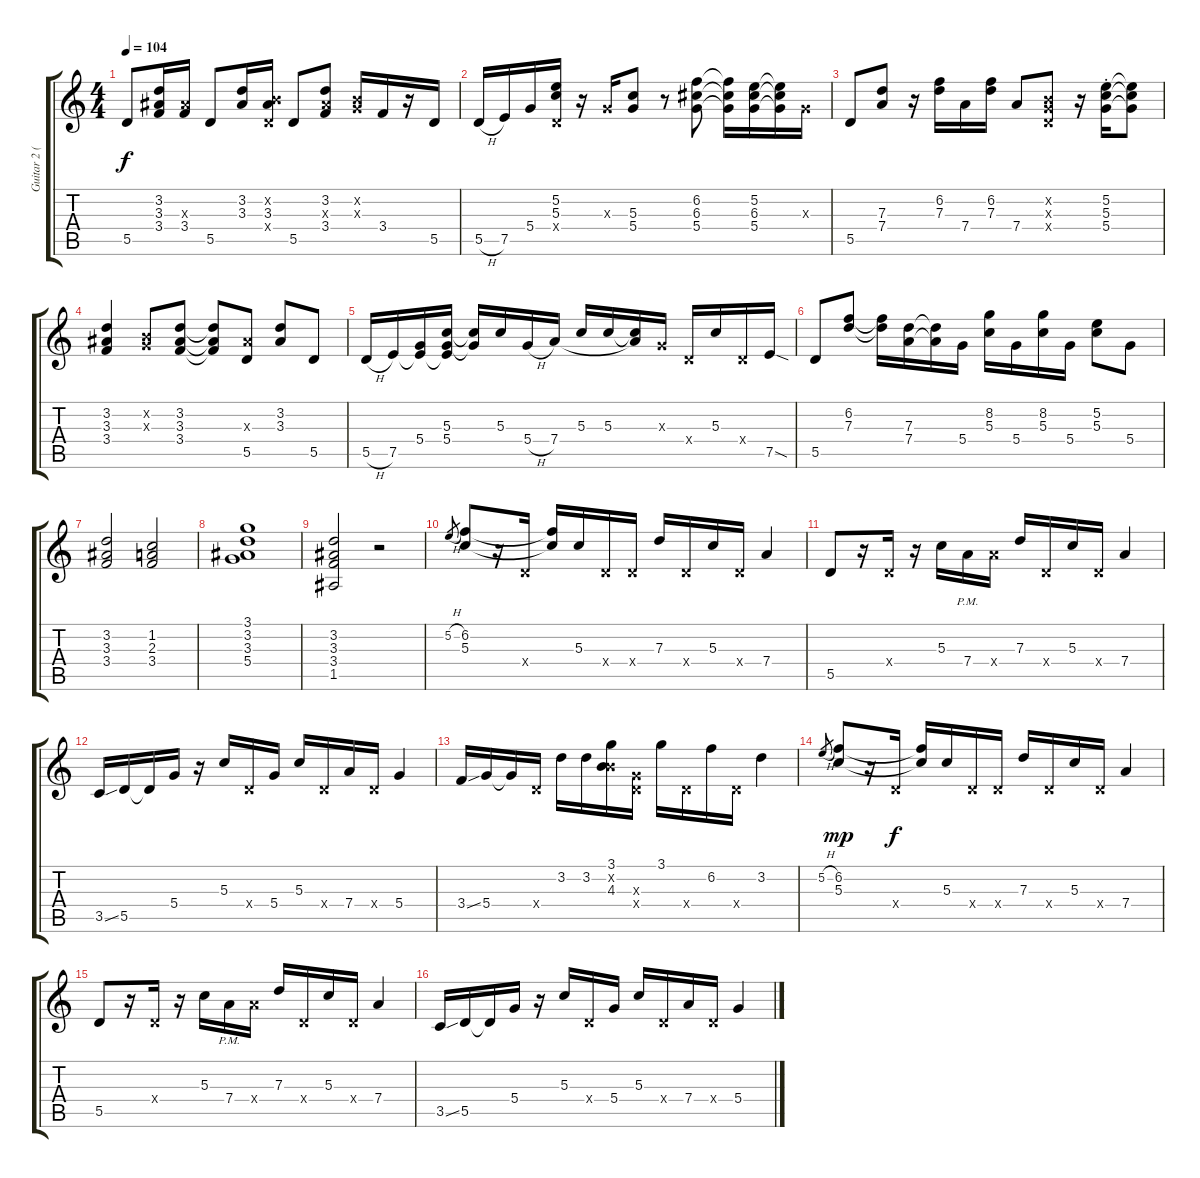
\track ("Guitar 2 (Mark Knopfler)" "Guitar 2 (") {instrument electricguitarjazz}
\staff {score tabs}
\tuning (E4 B3 G3 D3 A2 E2) {hide}
\ts (4 4)
\tempo 104
\clef g2
\ks c
5.5.8{dy f} (3.2 3.3 3.4).16 (3.3{x} 3.4).16 5.5.8 (3.2 3.3).16 (0.2{x} 3.3 0.4{x}).16 5.5.8 (3.2 3.3{x} 3.4).8 (0.2{x} 0.3{x}).16 3.4.16 r.16 5.5.16 |
5.5{h}.16 7.5.16 5.4.16 (5.2 5.3 0.4{x}).16 r.16 0.3{x}.16 (5.3 5.4).8 r.8 (6.2 6.3 5.4).8 (6.2{t} 6.3{t} 5.4{t}).16 (5.2 6.3 5.4).16 (5.2{t} 6.3{t} 5.4{t}).16 0.3{x}.16 |
5.5.8 (7.3 7.4).8 r.16 (6.2 7.3).16 7.4.16 (6.2 7.3).16 7.4.8 (0.2{x} 0.3{x} 0.4{x}).8 r.16 (5.2{st} 5.3{st} 5.4{st}).16 (5.2{t} 5.3{t} 5.4{t}).8 |
(3.2 3.3 3.4).4 (0.2{x} 0.3{x}).8 (3.2 3.3 3.4).8 (3.2{t} 3.3{t} 3.4{t}).8 (3.3{x} 5.5).8 (3.2 3.3).8 5.5.8 |
5.5{h}.16 7.5.16 (5.4 7.5{t}).16 (5.3 5.4 7.5{t}).16 (5.3{t} 5.4{t}).16 5.3.16 5.4{h}.16 7.4.16 5.3.16 5.3.16 (5.3{t} 7.4{t}).16 0.3{x}.16 0.4{x}.16 5.3.16 0.4{x}.16 7.5{sod}.16 |
5.5.8 (6.2 7.3).8 (6.2{t} 7.3{t}).16 (7.3 7.4).16 (7.3{t} 7.4{t}).16 5.4.16 (8.2 5.3).16 5.4.16 (8.2 5.3).16 5.4.16 (5.2 5.3).8 5.4.8 |
(3.2 3.3 3.4).2 (1.2 2.3 3.4).2 |
(3.1 3.2 3.3 5.4).1 |
(3.2 3.3 3.4 1.5).2 r.2 |
5.2{h}.8{gr} (6.2 5.3).8 r.16 0.4{x}.16 (6.2{t} 5.3{t}).16 5.3.16 0.4{x}.16 0.4{x}.16 7.3.16 0.4{x}.16 5.3.16 0.4{x}.16 7.4.4 |
5.5.8 r.16 0.4{x}.16 r.16 5.3.16 7.4{pm}.16 7.4{x}.16 7.3.16 0.4{x}.16 5.3.16 0.4{x}.16 7.4.4 |
3.5{ss}.16 5.5.16 5.5{t}.16 5.4.16 r.16 5.3.16 0.4{x}.16 5.4.16 5.3.16 0.4{x}.16 7.4.16 0.4{x}.16 5.4.4 |
3.4{ss}.16 5.4.16 5.4{t}.16 0.4{x}.16 3.2.16 3.2.16 (3.1 0.2{x} 4.3).16 (0.3{x} 0.4{x}).16 3.1.16 0.4{x}.16 6.2.16 0.4{x}.16 3.2.4 |
5.2{h}.8{gr} (6.2 5.3).8{dy mp} r.16 0.4{x}.16{dy f} (6.2{t} 5.3{t}).16 5.3.16 0.4{x}.16 0.4{x}.16 7.3.16 0.4{x}.16 5.3.16 0.4{x}.16 7.4.4 |
5.5.8 r.16 0.4{x}.16 r.16 5.3.16 7.4{pm}.16 7.4{x}.16 7.3.16 0.4{x}.16 5.3.16 0.4{x}.16 7.4.4 |
3.5{ss}.16 5.5.16 5.5{t}.16 5.4.16 r.16 5.3.16 0.4{x}.16 5.4.16 5.3.16 0.4{x}.16 7.4.16 0.4{x}.16 5.4.4
